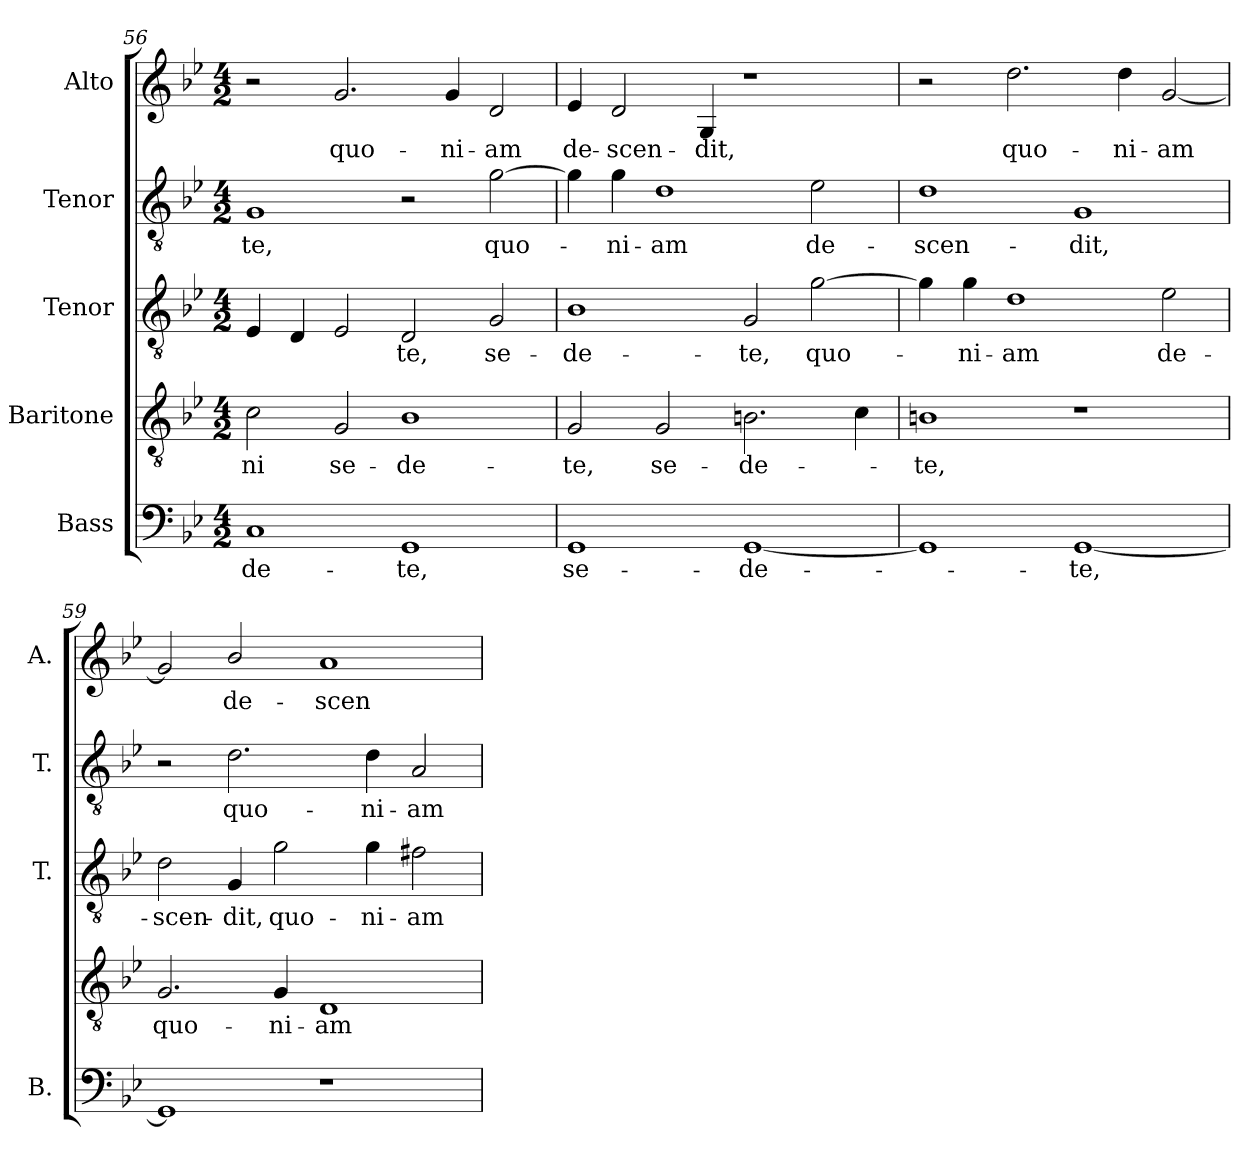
**kern	**text	**kern	**text	**kern	**text	**kern	**text	**kern	**text
*part5	*part5	*part4	*part4	*part3	*part3	*part2	*part2	*part1	*part1
*staff5	*staff5	*staff4	*staff4	*staff3	*staff3	*staff2	*staff2	*staff1	*staff1
*I"Bass	*	*I"Baritone	*	*I"Tenor	*	*I"Tenor	*	*I"Alto	*
*I'B.	*	*	*	*I'T.	*	*I'T.	*	*I'A.	*
*clefF4	*	*clefGv2	*	*clefGv2	*	*clefGv2	*	*clefG2	*
*	*	*ITrd7c12	*	*ITrd7c12	*	*ITrd7c12	*	*	*
*k[b-e-]	*	*k[b-e-]	*	*k[b-e-]	*	*k[b-e-]	*	*k[b-e-]	*
*B-:	*	*B-:	*	*B-:	*	*B-:	*	*B-:	*
*M4/2	*	*M4/2	*	*M4/2	*	*M4/2	*	*M4/2	*
=56	=56	=56	=56	=56	=56	=56	=56	=56	=56
!	!LO:LY:b:color=#000000	!	!	!	!	!	!	!	!
!	!	!	!LO:LY:b:color=#000000	!	!	!	!	!	!
!	!	!	!	!	!	!	!LO:LY:b:color=#000000	!	!
1Ci	-de-	2Ci\	-ni	4EE-i/	.	1GGi	-te,	2r	.
.	.	.	.	4DDi/	.	.	.	.	.
!	!	!	!LO:LY:b:color=#000000	!	!	!	!	!	!
!	!	!	!	!	!	!	!	!	!LO:LY:b:color=#000000
.	.	2GGi/	se-	2EE-i/	.	.	.	2.gi/	quo-
!	!LO:LY:b:color=#000000	!	!	!	!	!	!	!	!
!	!	!	!LO:LY:b:color=#000000	!	!	!	!	!	!
!	!	!	!	!	!LO:LY:b:color=#000000	!	!	!	!
1GGi	-te,	1BB-i	-de-	2DDi/	-te,	2r	.	.	.
!	!	!	!	!	!	!	!	!	!LO:LY:b:color=#000000
.	.	.	.	.	.	.	.	4gi/	-ni-
!	!	!	!	!	!LO:LY:b:color=#000000	!	!	!	!
!	!	!	!	!	!	!	!LO:LY:b:color=#000000	!	!
!	!	!	!	!	!	!	!	!	!LO:LY:b:color=#000000
.	.	.	.	2GGi/	se-	[2Gi\	quo-	2di/	-am
=57	=57	=57	=57	=57	=57	=57	=57	=57	=57
!	!LO:LY:b:color=#000000	!	!	!	!	!	!	!	!
!	!	!	!LO:LY:b:color=#000000	!	!	!	!	!	!
!	!	!	!	!	!LO:LY:b:color=#000000	!	!	!	!
!	!	!	!	!	!	!	!	!	!LO:LY:b:color=#000000
1GGi	se-	2GGi/	-te,	1BB-i	-de-	4Gi\]	.	4e-i/	de-
!	!	!	!	!	!	!	!LO:LY:b:color=#000000	!	!
!	!	!	!	!	!	!	!	!	!LO:LY:b:color=#000000
.	.	.	.	.	.	4Gi\	-ni-	2di/	-scen-
!	!	!	!LO:LY:b:color=#000000	!	!	!	!	!	!
!	!	!	!	!	!	!	!LO:LY:b:color=#000000	!	!
.	.	2GGi/	se-	.	.	1Di	-am	.	.
!	!	!	!	!	!	!	!	!	!LO:LY:b:color=#000000
.	.	.	.	.	.	.	.	4Gi/	-dit,
!	!LO:LY:b:color=#000000	!	!	!	!	!	!	!	!
!	!	!	!LO:LY:b:color=#000000	!	!	!	!	!	!
!	!	!	!	!	!LO:LY:b:color=#000000	!	!	!	!
[1GGi	-de-	2.BBni\	-de-	2GGi/	-te,	.	.	1r	.
!	!	!	!	!	!LO:LY:b:color=#000000	!	!	!	!
!	!	!	!	!	!	!	!LO:LY:b:color=#000000	!	!
.	.	.	.	[2Gi\	quo-	2E-i\	de-	.	.
.	.	4Ci\	.	.	.	.	.	.	.
!!LO:LB:g=z
=58	=58	=58	=58	=58	=58	=58	=58	=58	=58
!	!	!	!LO:LY:b:color=#000000	!	!	!	!	!	!
!	!	!	!	!	!	!	!LO:LY:b:color=#000000	!	!
1GGi]	.	1BBni	-te,	4Gi\]	.	1Di	-scen-	2r	.
!	!	!	!	!	!LO:LY:b:color=#000000	!	!	!	!
.	.	.	.	4Gi\	-ni-	.	.	.	.
!	!	!	!	!	!LO:LY:b:color=#000000	!	!	!	!
!	!	!	!	!	!	!	!	!	!LO:LY:b:color=#000000
.	.	.	.	1Di	-am	.	.	2.ddi\	quo-
!	!LO:LY:b:color=#000000	!	!	!	!	!	!	!	!
!	!	!	!	!	!	!	!LO:LY:b:color=#000000	!	!
[1GGi	-te,	1r	.	.	.	1GGi	-dit,	.	.
!	!	!	!	!	!	!	!	!	!LO:LY:b:color=#000000
.	.	.	.	.	.	.	.	4ddi\	-ni-
!	!	!	!	!	!LO:LY:b:color=#000000	!	!	!	!
!	!	!	!	!	!	!	!	!	!LO:LY:b:color=#000000
.	.	.	.	2E-i\	de-	.	.	[2gi/	-am
=59	=59	=59	=59	=59	=59	=59	=59	=59	=59
!	!	!	!LO:LY:b:color=#000000	!	!	!	!	!	!
!	!	!	!	!	!LO:LY:b:color=#000000	!	!	!	!
1GGi]	.	2.GGi/	quo-	2Di\	-scen-	2r	.	2gi/]	.
!	!	!	!	!	!LO:LY:b:color=#000000	!	!	!	!
!	!	!	!	!	!	!	!LO:LY:b:color=#000000	!	!
!	!	!	!	!	!	!	!	!	!LO:LY:b:color=#000000
.	.	.	.	4GGi/	-dit,	2.Di\	quo-	2b-i/	de-
!	!	!	!LO:LY:b:color=#000000	!	!	!	!	!	!
!	!	!	!	!	!LO:LY:b:color=#000000	!	!	!	!
.	.	4GGi/	-ni-	2Gi\	quo-	.	.	.	.
!	!	!	!LO:LY:b:color=#000000	!	!	!	!	!	!
!	!	!	!	!	!	!	!	!	!LO:LY:b:color=#000000
1r	.	1DDi	-am	.	.	.	.	1ai	-scen-
!	!	!	!	!	!LO:LY:b:color=#000000	!	!	!	!
!	!	!	!	!	!	!	!LO:LY:b:color=#000000	!	!
.	.	.	.	4Gi\	-ni-	4Di\	-ni-	.	.
!	!	!	!	!	!LO:LY:b:color=#000000	!	!	!	!
!	!	!	!	!	!	!	!LO:LY:b:color=#000000	!	!
.	.	.	.	2F#Xi\	-am	2AAi/	-am	.	.
=	=	=	=	=	=	=	=	=	=
*-	*-	*-	*-	*-	*-	*-	*-	*-	*-
